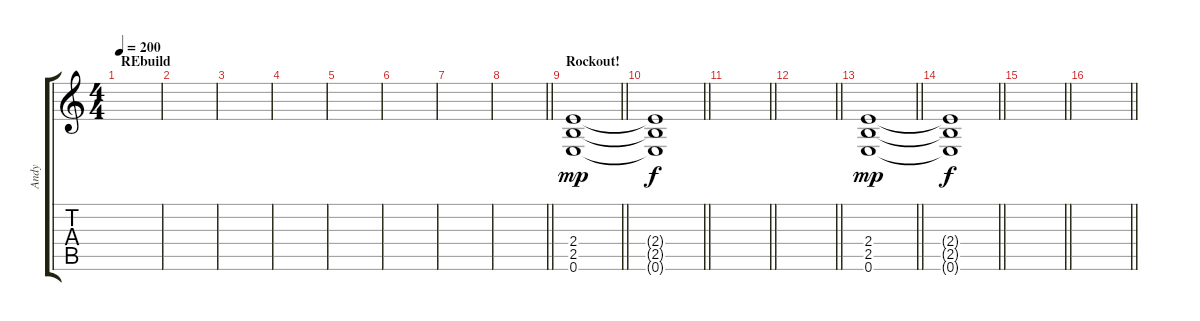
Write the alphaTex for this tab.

\track ("Andy" "Andy") {instrument distortionguitar}
\staff {score tabs}
\tuning (E4 B3 G3 D3 A2 E2) {hide}
\ts (4 4)
\section ("" "REbuild")
\tempo 200
\clef g2
\ks c
|
|
|
|
|
|
|
\barLineRight lightlight
|
\section ("" "Rockout!")
\barLineRight lightlight
(2.4 2.5 0.6).1{dy mp} |
\barLineRight lightlight
(2.4{t} 2.5{t} 0.6{t}).1{dy f} |
\barLineRight lightlight
|
\barLineRight lightlight
|
\barLineRight lightlight
(2.4 2.5 0.6).1{dy mp} |
\barLineRight lightlight
(2.4{t} 2.5{t} 0.6{t}).1{dy f} |
\barLineRight lightlight
|
\barLineRight lightlight
